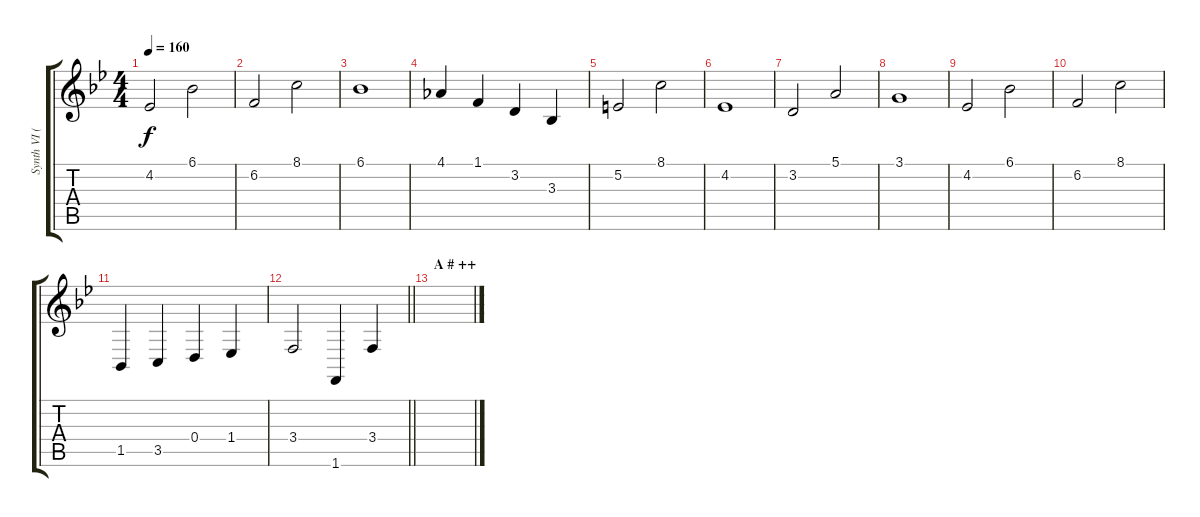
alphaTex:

\track ("Synth VI (Kotobuki Tsumugi)" "Synth VI (") {instrument glockenspiel}
\staff {score tabs}
\tuning (E4 B3 G3 D3 A2 E2) {hide}
\ts (4 4)
\tempo 160
\clef g2
\ks bb
4.2.2{dy f} 6.1.2 |
6.2.2 8.1.2 |
6.1.1 |
4.1.4 1.1.4 3.2.4 3.3.4 |
5.2.2 8.1.2 |
4.2.1 |
3.2.2 5.1.2 |
3.1.1 |
4.2.2 6.1.2 |
6.2.2 8.1.2 |
1.5.4 3.5.4 0.4.4 1.4.4 |
\barLineRight lightlight
3.4.2 1.6.4 3.4.4 |
\section ("" "A # ++")
